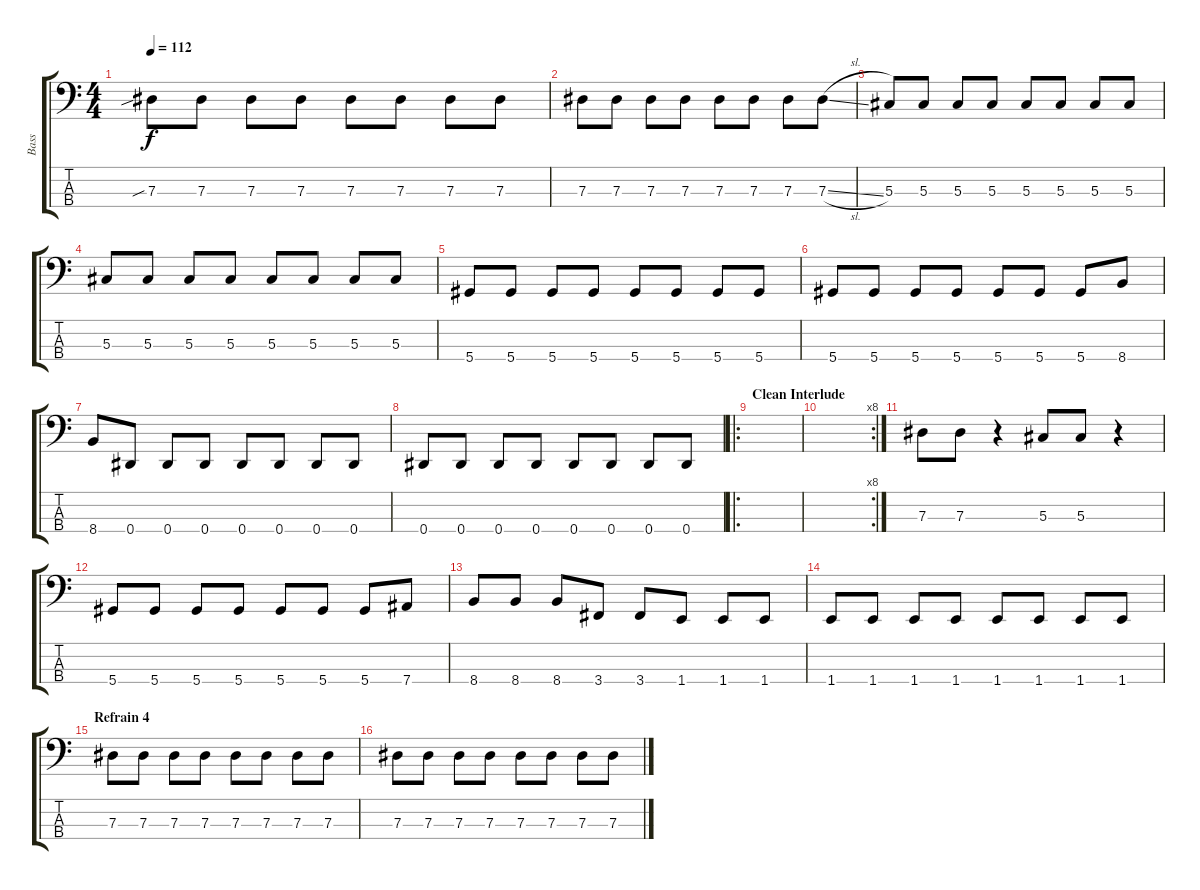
\track ("Bass" "Bass") {instrument electricbasspick}
\staff {score tabs}
\tuning (Gb2 Db2 Ab1 Eb1) {hide}
\ts (4 4)
\tempo 112
\clef f4
\ks c
7.3{sib}.8{dy f} 7.3.8 7.3.8 7.3.8 7.3.8 7.3.8 7.3.8 7.3.8 |
7.3.8 7.3.8 7.3.8 7.3.8 7.3.8 7.3.8 7.3.8 7.3{sl}.8 |
5.3.8 5.3.8 5.3.8 5.3.8 5.3.8 5.3.8 5.3.8 5.3.8 |
5.3.8 5.3.8 5.3.8 5.3.8 5.3.8 5.3.8 5.3.8 5.3.8 |
5.4.8 5.4.8 5.4.8 5.4.8 5.4.8 5.4.8 5.4.8 5.4.8 |
5.4.8 5.4.8 5.4.8 5.4.8 5.4.8 5.4.8 5.4.8 8.4.8 |
8.4.8 0.4.8 0.4.8 0.4.8 0.4.8 0.4.8 0.4.8 0.4.8 |
0.4.8 0.4.8 0.4.8 0.4.8 0.4.8 0.4.8 0.4.8 0.4.8 |
\ro
\section ("" "Clean Interlude")
|
\rc 8
|
7.3.8 7.3.8 r.4 5.3.8 5.3.8 r.4 |
5.4.8 5.4.8 5.4.8 5.4.8 5.4.8 5.4.8 5.4.8 7.4.8 |
8.4.8 8.4.8 8.4.8 3.4.8 3.4.8 1.4.8 1.4.8 1.4.8 |
1.4.8 1.4.8 1.4.8 1.4.8 1.4.8 1.4.8 1.4.8 1.4.8 |
\section ("" "Refrain 4")
7.3.8 7.3.8 7.3.8 7.3.8 7.3.8 7.3.8 7.3.8 7.3.8 |
7.3.8 7.3.8 7.3.8 7.3.8 7.3.8 7.3.8 7.3.8 7.3{sl}.8
